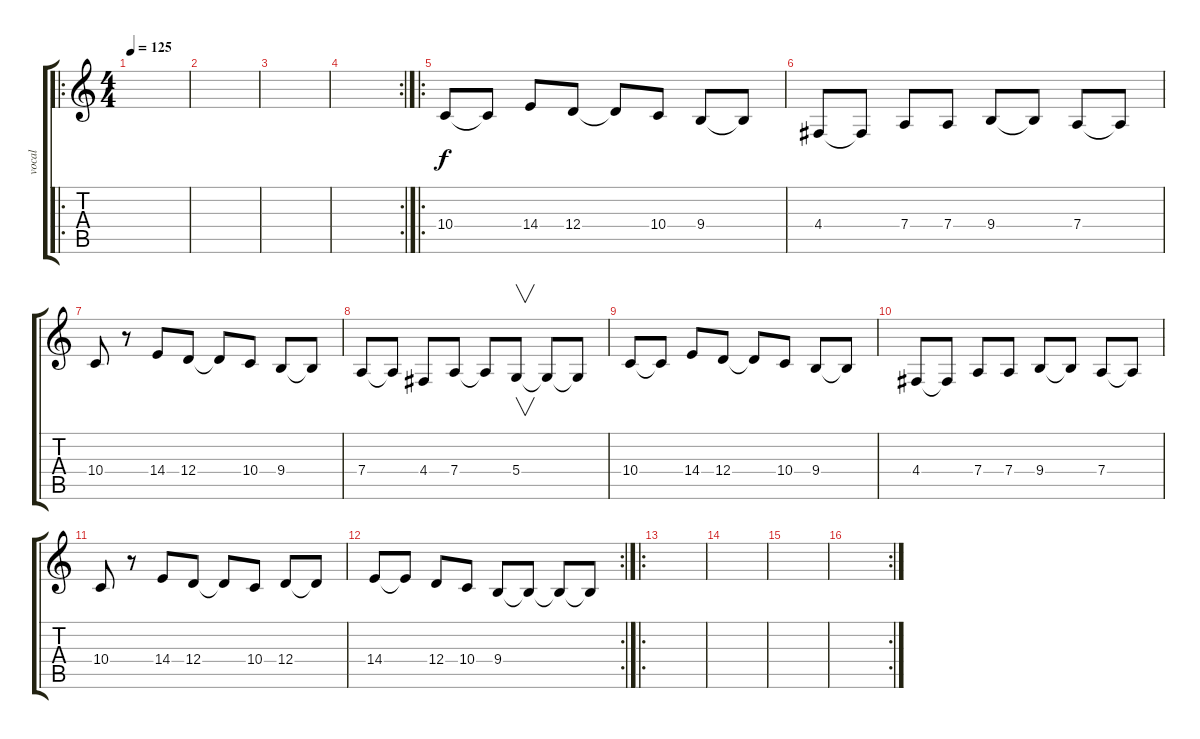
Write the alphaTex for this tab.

\track ("vocal" "vocal") {instrument lead2sawtooth}
\staff {score tabs}
\tuning (E4 B3 G3 D3 A2 E2) {hide}
\ro
\ts (4 4)
\tempo 125
\clef g2
\ks c
|
|
|
\rc 2
|
\ro
10.4.8 10.4{t}.8 14.4.8 12.4.8 12.4{t}.8 10.4.8 9.4.8 9.4{t}.8 |
4.4.8 4.4{t}.8 7.4.8 7.4.8 9.4.8 9.4{t}.8 7.4.8 7.4{t}.8 |
10.4.8 r.8 14.4.8 12.4.8 12.4{t}.8 10.4.8 9.4.8 9.4{t}.8 |
7.4.8 7.4{t}.8 4.4.8 7.4.8 7.4{t}.8 5.4.8{v} 5.4{t}.8 5.4{t}.8 |
10.4.8 10.4{t}.8 14.4.8 12.4.8 12.4{t}.8 10.4.8 9.4.8 9.4{t}.8 |
4.4.8 4.4{t}.8 7.4.8 7.4.8 9.4.8 9.4{t}.8 7.4.8 7.4{t}.8 |
10.4.8 r.8 14.4.8 12.4.8 12.4{t}.8 10.4.8 12.4.8 12.4{t}.8 |
\rc 2
14.4.8 14.4{t}.8 12.4.8 10.4.8 9.4.8 9.4{t}.8 9.4{t}.8 9.4{t}.8 |
\ro
|
|
|
\rc 2
